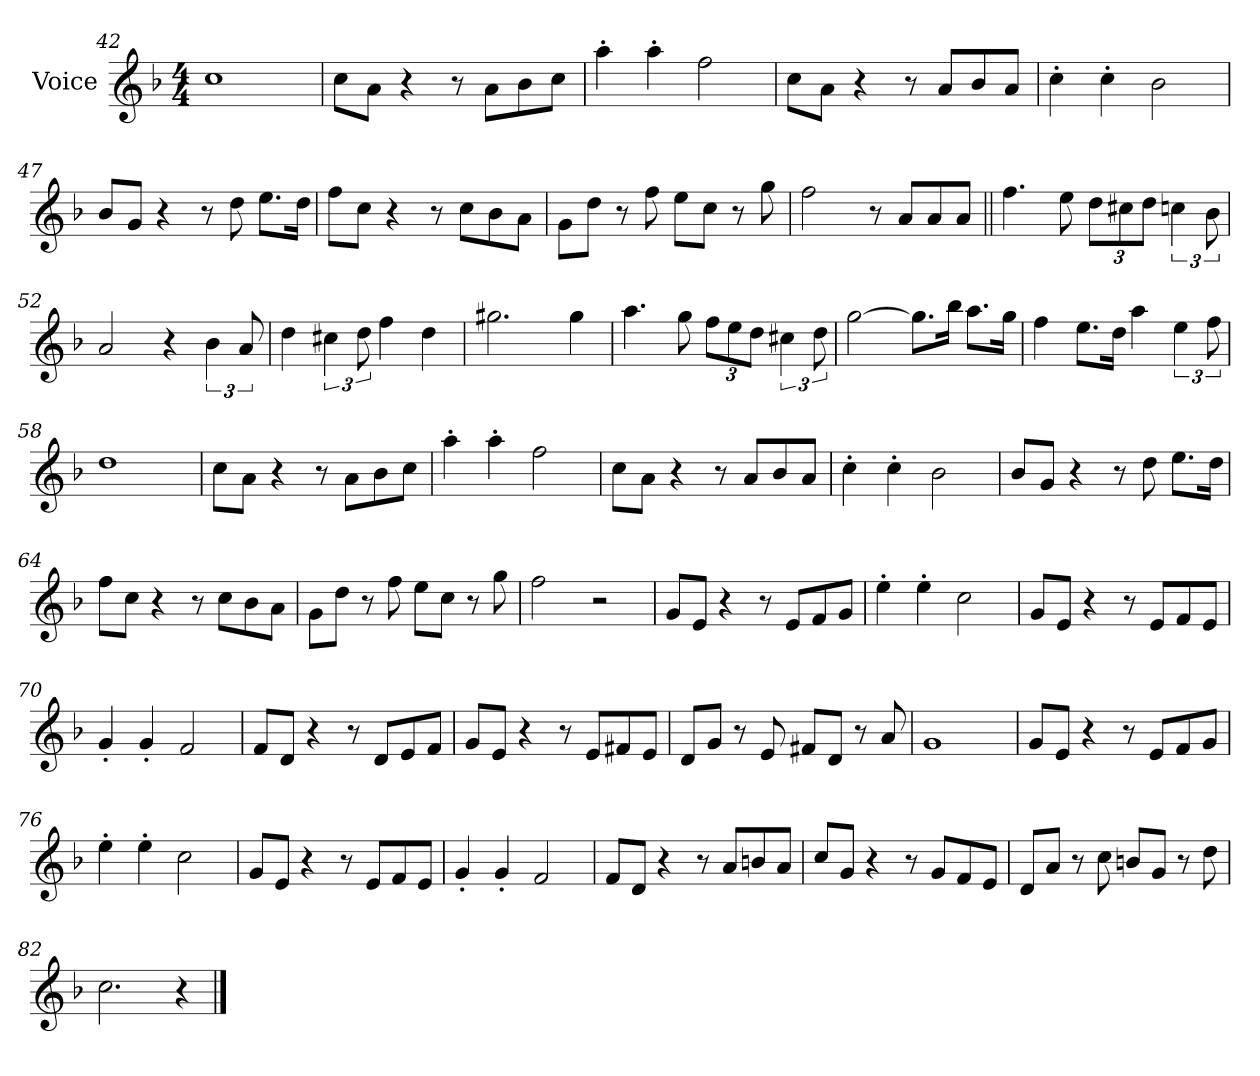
**kern
*part1
*staff1
*I"Voice
*I'Vc.
*clefG2
*k[b-]
*M4/4
=42
1cc
=43
8ccL
8aJ
4r
8r
8aL
8b-
8ccJ
=44
4aa'
4aa'
2ff
=45
8ccL
8aJ
4r
8r
8aL
8b-
8aJ
=46
4cc'
4cc'
2b-
=47
8b-L
8gJ
4r
8r
8dd
8.eeL
16ddJk
=48
8ffL
8ccJ
4r
8r
8ccL
8b-
8aJ
=49
8gL
8ddJ
8r
8ff
8eeL
8ccJ
8r
8gg
=50
2ff
8r
8aL
8a
8aJ
=51||
4.ff
8ee
*Xbrackettup
12ddL
12cc#X
12ddJ
*brackettup
6ccn
12b-
=52
2a
4r
6b-
12a
=53
4dd
6cc#X
12dd
4ff
4dd
=54
2.gg#X
4gg#
=55
4.aa
8gg
*Xbrackettup
12ffL
12ee
12ddJ
*brackettup
6cc#X
12dd
=56
[2gg
8.ggL]
16bb-Jk
8.aaL
16ggJk
=57
4ff
8.eeL
16ddJk
4aa
6ee
12ff
=58
1dd
=59
8ccL
8aJ
4r
8r
8aL
8b-
8ccJ
=60
4aa'
4aa'
2ff
=61
8ccL
8aJ
4r
8r
8aL
8b-
8aJ
=62
4cc'
4cc'
2b-
=63
8b-L
8gJ
4r
8r
8dd
8.eeL
16ddJk
=64
8ffL
8ccJ
4r
8r
8ccL
8b-
8aJ
=65
8gL
8ddJ
8r
8ff
8eeL
8ccJ
8r
8gg
=66
2ff
2r
=67
8g!L
8e!J
4r
8r
8e!L
8f!
8g!J
=68
4ee'!
4ee'!
2cc!
=69
8g!L
8e!J
4r
8r
8e!L
8f!
8e!J
=70
4g'!
4g'!
2f!
=71
8f!L
8d!J
4r
8r
8d!L
8e!
8f!J
=72
8g!L
8e!J
4r
8r
8e!L
8f#X!
8e!J
=73
8d!L
8g!J
8r
8e!
8f#X!L
8d!J
8r
8a!
=74
1g!
=75
8g!L
8e!J
4r
8r
8e!L
8f!
8g!J
=76
4ee'!
4ee'!
2cc!
=77
8g!L
8e!J
4r
8r
8e!L
8f!
8e!J
=78
4g'!
4g'!
2f!
=79
8f!L
8d!J
4r
8r
8a!L
8bn!
8a!J
=80
8cc!L
8g!J
4r
8r
8g!L
8f!
8e!J
=81
8d!L
8a!J
8r
8cc!
8bn!L
8g!J
8r
8dd!
=82
2.cc!
4r
==
*-
